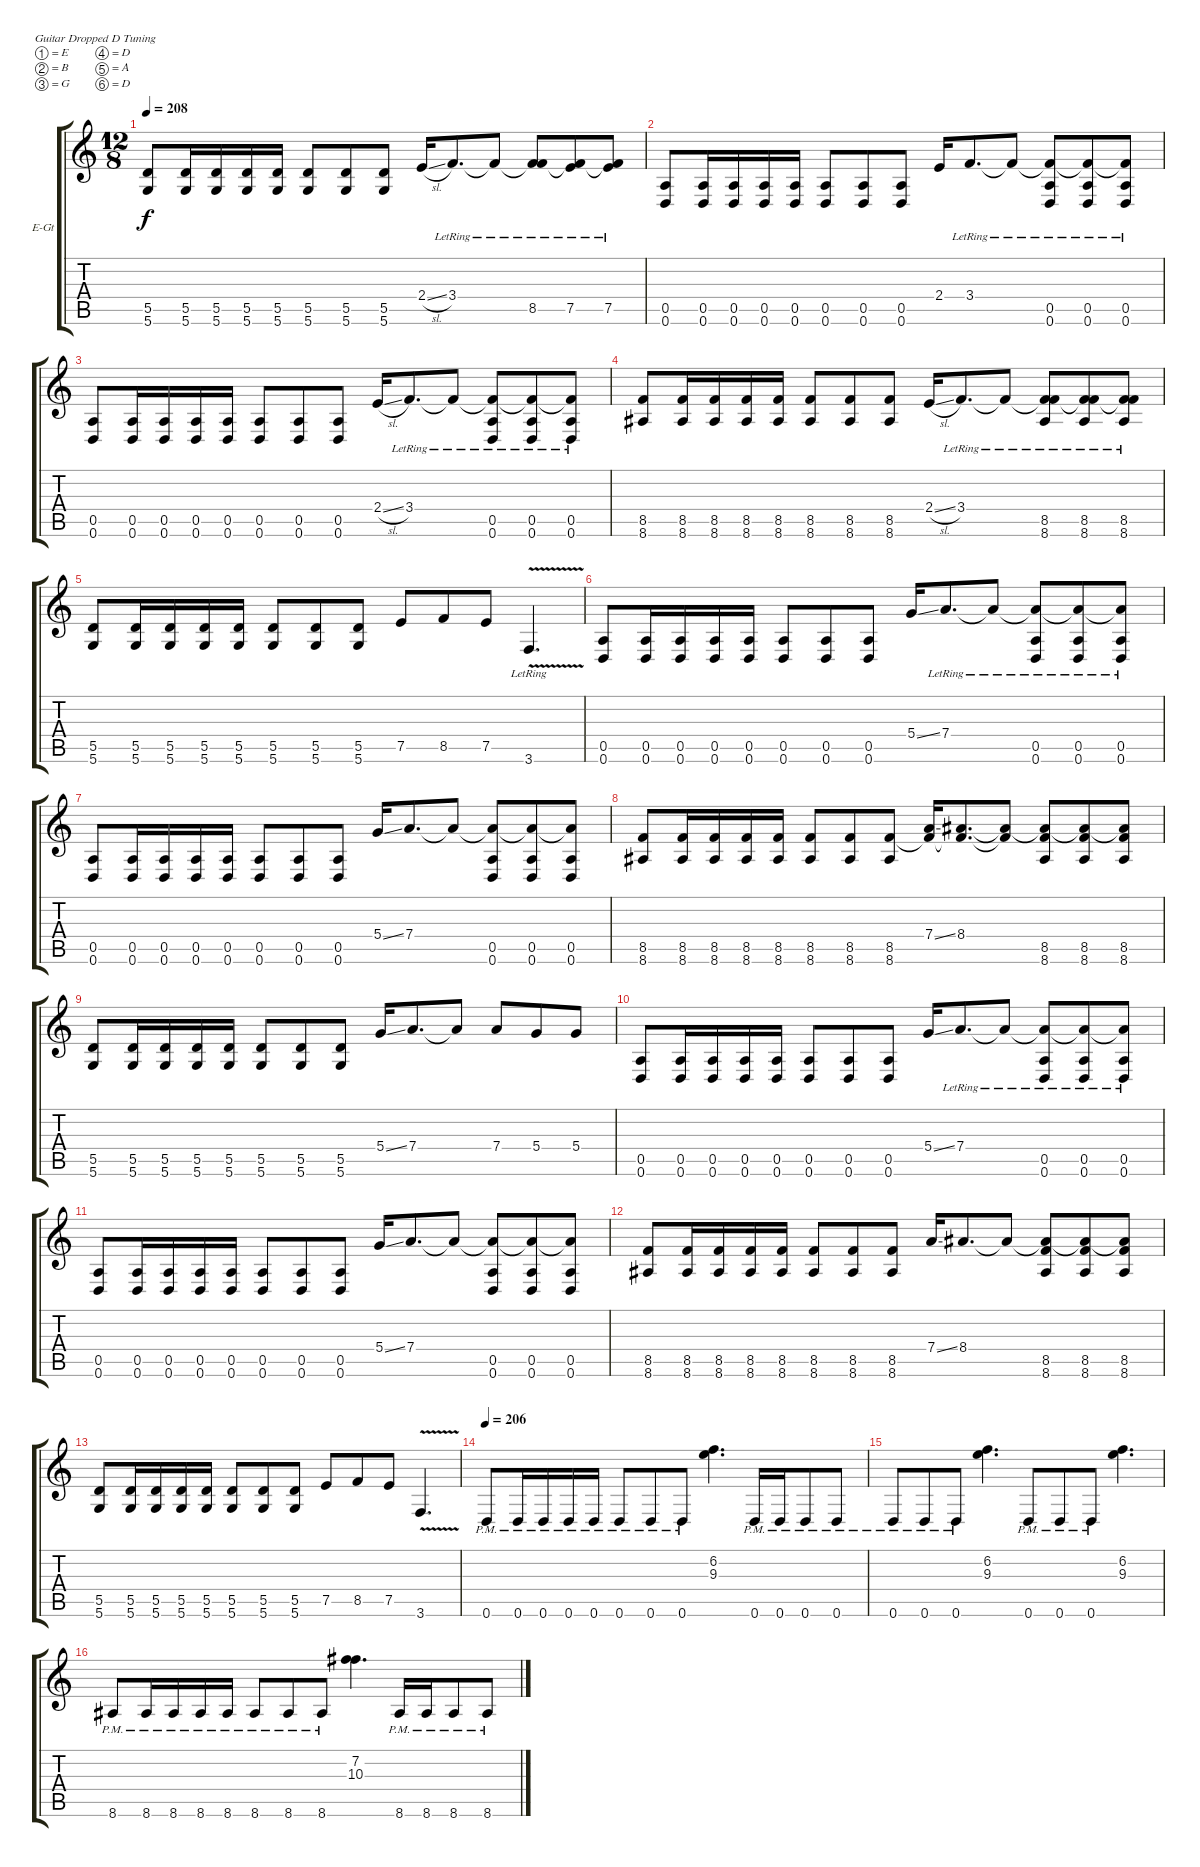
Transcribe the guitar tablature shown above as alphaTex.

\bracketExtendMode groupsimilarinstruments
\firstSystemTrackNameOrientation horizontal
\otherSystemsTrackNameOrientation horizontal
\track ("Guitar" "E-Gt") {instrument overdrivenguitar}
\staff {score tabs}
\tuning (E4 B3 G3 D3 A2 D2)
\ts (12 8)
\tempo 208
\clef g2
\ks c
(5.5 5.6).8{dy f} (5.5 5.6).16 (5.5 5.6).16 (5.5 5.6).16 (5.5 5.6).16 (5.5 5.6).8 (5.5 5.6).8 (5.5 5.6).8 2.4{sl}.16 3.4{lr}.8{d} 3.4{lr t}.8 (8.5 3.4{lr t}).8 (7.5 3.4{lr t}).8 (3.4{lr t} 7.5).8 |
(0.5 0.6).8 (0.5 0.6).16 (0.5 0.6).16 (0.5 0.6).16 (0.5 0.6).16 (0.5 0.6).8 (0.5 0.6).8 (0.5 0.6).8 2.4.16 3.4{lr}.8{d} 3.4{lr t}.8 (0.5 0.6 3.4{lr t}).8 (0.5 0.6 3.4{lr t}).8 (3.4{lr t} 0.5 0.6).8 |
(0.5 0.6).8 (0.5 0.6).16 (0.5 0.6).16 (0.5 0.6).16 (0.5 0.6).16 (0.5 0.6).8 (0.5 0.6).8 (0.5 0.6).8 2.4{sl}.16 3.4{lr}.8{d} 3.4{lr t}.8 (0.5 0.6 3.4{lr t}).8 (0.5 0.6 3.4{lr t}).8 (3.4{lr t} 0.5 0.6).8 |
(8.5 8.6).8 (8.5 8.6).16 (8.5 8.6).16 (8.5 8.6).16 (8.5 8.6).16 (8.5 8.6).8 (8.5 8.6).8 (8.5 8.6).8 2.4{sl}.16 3.4{lr}.8{d} 3.4{lr t}.8 (8.5 8.6 3.4{lr t}).8 (8.5 8.6 3.4{lr t}).8 (3.4{lr t} 8.5 8.6).8 |
(5.5 5.6).8 (5.5 5.6).16 (5.5 5.6).16 (5.5 5.6).16 (5.5 5.6).16 (5.5 5.6).8 (5.5 5.6).8 (5.5 5.6).8 7.5.8 8.5.8 7.5.8 3.6{v lr}.4{d} |
(0.5 0.6).8 (0.5 0.6).16 (0.5 0.6).16 (0.5 0.6).16 (0.5 0.6).16 (0.5 0.6).8 (0.5 0.6).8 (0.5 0.6).8 5.4{ss}.16 7.4{lr}.8{d} 7.4{lr t}.8 (0.5 0.6 7.4{lr t}).8 (0.5 0.6 7.4{lr t}).8 (7.4{lr t} 0.5 0.6).8 |
(0.5 0.6).8 (0.5 0.6).16 (0.5 0.6).16 (0.5 0.6).16 (0.5 0.6).16 (0.5 0.6).8 (0.5 0.6).8 (0.5 0.6).8 5.4{ss}.16 7.4.8{d} 7.4{t}.8 (0.5 0.6 7.4{t}).8 (0.5 0.6 7.4{t}).8 (7.4{t} 0.5 0.6).8 |
(8.5 8.6).8 (8.5 8.6).16 (8.5 8.6).16 (8.5 8.6).16 (8.5 8.6).16 (8.5 8.6).8 (8.5 8.6).8 (8.5 8.6).8 (7.4{ss} 8.5{t}).16 (8.4 8.5{t}).8{d} (8.4{t} 8.5{t}).8 (8.5 8.6 8.4{t}).8 (8.5 8.6 8.4{t}).8 (8.4{t} 8.5 8.6).8 |
(5.5 5.6).8 (5.5 5.6).16 (5.5 5.6).16 (5.5 5.6).16 (5.5 5.6).16 (5.5 5.6).8 (5.5 5.6).8 (5.5 5.6).8 5.4{ss}.16 7.4.8{d} 7.4{t}.8 7.4.8 5.4.8 5.4.8 |
(0.5 0.6).8 (0.5 0.6).16 (0.5 0.6).16 (0.5 0.6).16 (0.5 0.6).16 (0.5 0.6).8 (0.5 0.6).8 (0.5 0.6).8 5.4{ss}.16 7.4{lr}.8{d} 7.4{lr t}.8 (0.5 0.6 7.4{lr t}).8 (0.5 0.6 7.4{lr t}).8 (7.4{lr t} 0.5 0.6).8 |
(0.5 0.6).8 (0.5 0.6).16 (0.5 0.6).16 (0.5 0.6).16 (0.5 0.6).16 (0.5 0.6).8 (0.5 0.6).8 (0.5 0.6).8 5.4{ss}.16 7.4.8{d} 7.4{t}.8 (0.5 0.6 7.4{t}).8 (0.5 0.6 7.4{t}).8 (7.4{t} 0.5 0.6).8 |
(8.5 8.6).8 (8.5 8.6).16 (8.5 8.6).16 (8.5 8.6).16 (8.5 8.6).16 (8.5 8.6).8 (8.5 8.6).8 (8.5 8.6).8 7.4{ss}.16 8.4.8{d} 8.4{t}.8 (8.5 8.6 8.4{t}).8 (8.5 8.6 8.4{t}).8 (8.4{t} 8.5 8.6).8 |
(5.5 5.6).8 (5.5 5.6).16 (5.5 5.6).16 (5.5 5.6).16 (5.5 5.6).16 (5.5 5.6).8 (5.5 5.6).8 (5.5 5.6).8 7.5.8 8.5.8 7.5.8 3.6{v}.4{d} |
\tempo 206
0.6{pm}.8 0.6{pm}.16 0.6{pm}.16 0.6{pm}.16 0.6{pm}.16 0.6{pm}.8 0.6{pm}.8 0.6{pm}.8 (9.3 6.2).4{d} 0.6{pm}.16 0.6{pm}.16 0.6{pm}.8 0.6{pm}.8 |
0.6{pm}.8 0.6{pm}.8 0.6{pm}.8 (9.3 6.2).4{d} 0.6{pm}.8 0.6{pm}.8 0.6{pm}.8 (9.3 6.2).4{d} |
8.6{pm}.8 8.6{pm}.16 8.6{pm}.16 8.6{pm}.16 8.6{pm}.16 8.6{pm}.8 8.6{pm}.8 8.6{pm}.8 (10.3 7.2).4{d} 8.6{pm}.16 8.6{pm}.16 8.6{pm}.8 8.6{pm}.8
